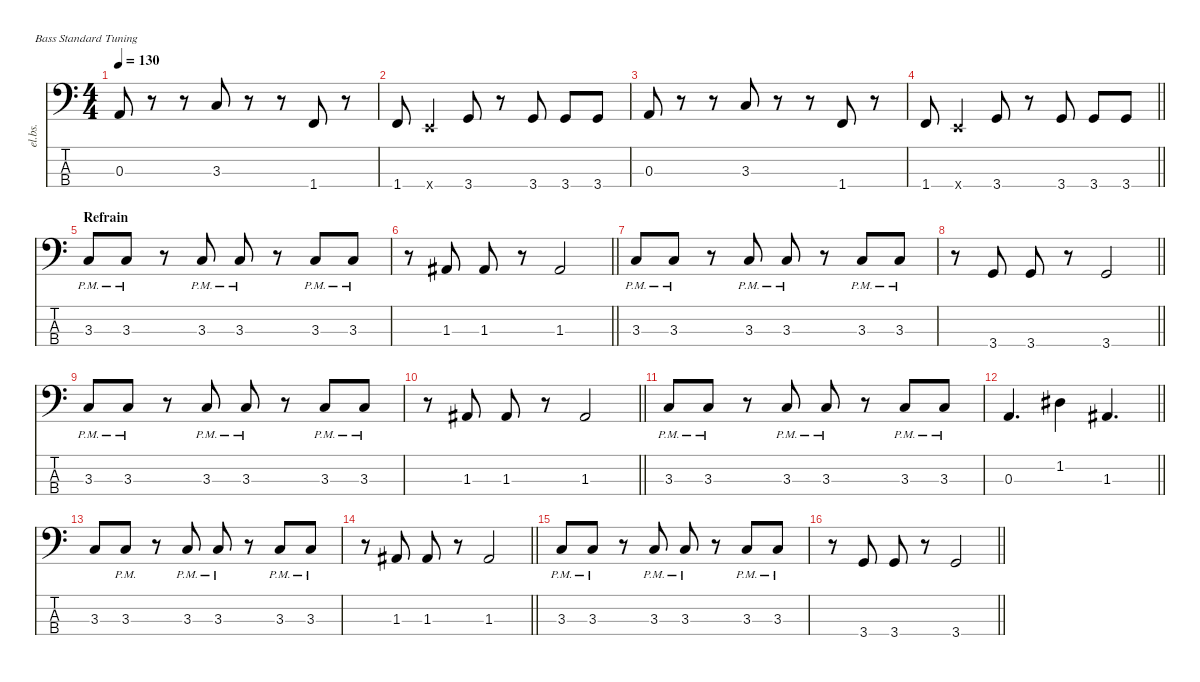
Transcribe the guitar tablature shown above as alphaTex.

\defaultSystemsLayout 4
\hideDynamics
\bracketExtendMode nobrackets
\track ("Chipon" "el.bs.") {instrument electricbassfinger}
\staff {score tabs}
\tuning (G2 D2 A1 E1)
\ts (4 4)
\tempo 130
\clef f4
\ks c
0.3.8{dy f} r.8 r.8 3.3.8 r.8 r.8 1.4.8 r.8 |
1.4.8{dy mf} 0.4{x}.4 3.4.8{dy f} r.8 3.4.8 3.4.8 3.4.8 |
0.3.8 r.8 r.8 3.3.8 r.8 r.8 1.4.8 r.8 |
\barLineRight lightlight
1.4.8{dy mf} 0.4{x}.4 3.4.8{dy f} r.8 3.4.8 3.4.8 3.4.8 |
\section ("" "Refrain")
3.3{pm}.8 3.3{pm}.8 r.8 3.3{pm}.8 3.3{pm}.8 r.8 3.3{pm}.8 3.3{pm}.8 |
\barLineRight lightlight
r.8 1.3{acc #}.8 1.3{acc #}.8 r.8 1.3{acc #}.2 |
3.3{pm}.8 3.3{pm}.8 r.8 3.3{pm}.8 3.3{pm}.8 r.8 3.3{pm}.8 3.3{pm}.8 |
\barLineRight lightlight
r.8 3.4.8 3.4.8 r.8 3.4.2 |
3.3{pm}.8 3.3{pm}.8 r.8 3.3{pm}.8 3.3{pm}.8 r.8 3.3{pm}.8 3.3{pm}.8 |
\barLineRight lightlight
r.8 1.3{acc #}.8 1.3{acc #}.8 r.8 1.3{acc #}.2 |
3.3{pm}.8 3.3{pm}.8 r.8 3.3{pm}.8 3.3{pm}.8 r.8 3.3{pm}.8 3.3{pm}.8 |
\barLineRight lightlight
0.3.4{d} 1.2{acc #}.4 1.3{acc #}.4{d} |
3.3.8 3.3{pm}.8 r.8 3.3{pm}.8 3.3{pm}.8 r.8 3.3{pm}.8 3.3{pm}.8 |
\barLineRight lightlight
r.8 1.3{acc #}.8 1.3{acc #}.8 r.8 1.3{acc #}.2 |
3.3{pm}.8 3.3{pm}.8 r.8 3.3{pm}.8 3.3{pm}.8 r.8 3.3{pm}.8 3.3{pm}.8 |
\barLineRight lightlight
r.8 3.4.8 3.4.8 r.8 3.4.2
